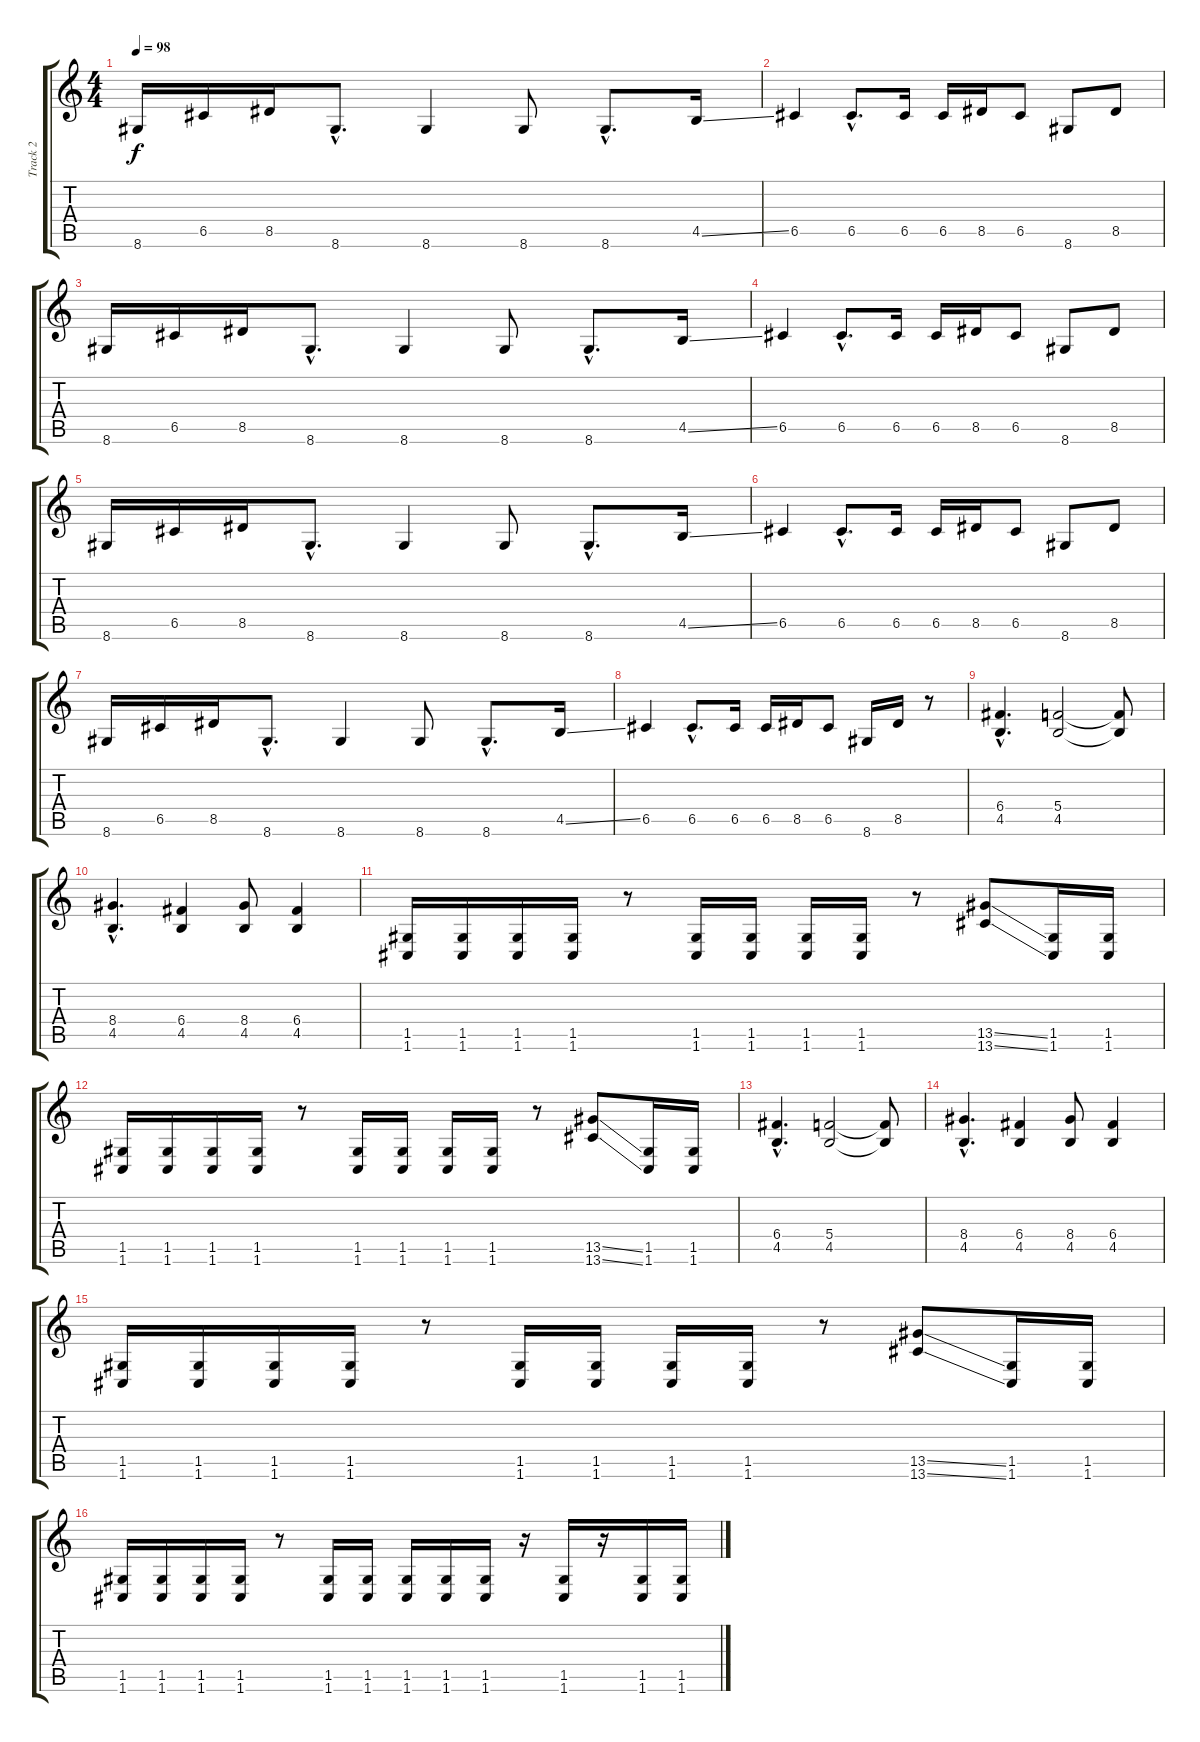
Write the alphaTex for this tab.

\track ("Track 2" "Track 2") {instrument distortionguitar}
\staff {score tabs}
\tuning (D4 A3 F3 C3 G2 C2) {hide}
\ts (4 4)
\tempo 98
\clef g2
\ks c
8.6.16{dy f balance 5} 6.5.16 8.5.16 8.6{hac}.8{d} 8.6.4 8.6.8 8.6{hac}.8{d} 4.5{ss}.16 |
6.5.4{balance 5} 6.5{hac}.8{d} 6.5.16 6.5.16 8.5.16 6.5.8 8.6.8 8.5.8 |
8.6.16{balance 5} 6.5.16 8.5.16 8.6{hac}.8{d} 8.6.4 8.6.8 8.6{hac}.8{d} 4.5{ss}.16 |
6.5.4{balance 5} 6.5{hac}.8{d} 6.5.16 6.5.16 8.5.16 6.5.8 8.6.8 8.5.8 |
8.6.16{balance 5} 6.5.16 8.5.16 8.6{hac}.8{d} 8.6.4 8.6.8 8.6{hac}.8{d} 4.5{ss}.16 |
6.5.4{balance 5} 6.5{hac}.8{d} 6.5.16 6.5.16 8.5.16 6.5.8 8.6.8 8.5.8 |
8.6.16{balance 5} 6.5.16 8.5.16 8.6{hac}.8{d} 8.6.4 8.6.8 8.6{hac}.8{d} 4.5{ss}.16 |
6.5.4{balance 5} 6.5{hac}.8{d} 6.5.16 6.5.16 8.5.16 6.5.8 8.6.16 8.5.16 r.8 |
(6.4{hac} 4.5{hac}).4{d balance 8} (5.4 4.5).2 (5.4{t} 4.5{t}).8 |
(8.4{hac} 4.5{hac}).4{d} (6.4 4.5).4 (8.4 4.5).8 (6.4 4.5).4 |
(1.5 1.6).16 (1.5 1.6).16 (1.5 1.6).16 (1.5 1.6).16 r.8 (1.5 1.6).16 (1.5 1.6).16 (1.5 1.6).16 (1.5 1.6).16 r.8 (13.5{ss} 13.6{ss}).8 (1.5 1.6).16 (1.5 1.6).16 |
(1.5 1.6).16 (1.5 1.6).16 (1.5 1.6).16 (1.5 1.6).16 r.8 (1.5 1.6).16 (1.5 1.6).16 (1.5 1.6).16 (1.5 1.6).16 r.8 (13.5{ss} 13.6{ss}).8 (1.5 1.6).16 (1.5 1.6).16 |
(6.4{hac} 4.5{hac}).4{d balance 8} (5.4 4.5).2 (5.4{t} 4.5{t}).8 |
(8.4{hac} 4.5{hac}).4{d} (6.4 4.5).4 (8.4 4.5).8 (6.4 4.5).4 |
(1.5 1.6).16 (1.5 1.6).16 (1.5 1.6).16 (1.5 1.6).16 r.8 (1.5 1.6).16 (1.5 1.6).16 (1.5 1.6).16 (1.5 1.6).16 r.8 (13.5{ss} 13.6{ss}).8 (1.5 1.6).16 (1.5 1.6).16 |
(1.5 1.6).16 (1.5 1.6).16 (1.5 1.6).16 (1.5 1.6).16 r.8 (1.5 1.6).16 (1.5 1.6).16 (1.5 1.6).16 (1.5 1.6).16 (1.5 1.6).16 r.16 (1.5 1.6).16 r.16 (1.5 1.6).16 (1.5 1.6).16
